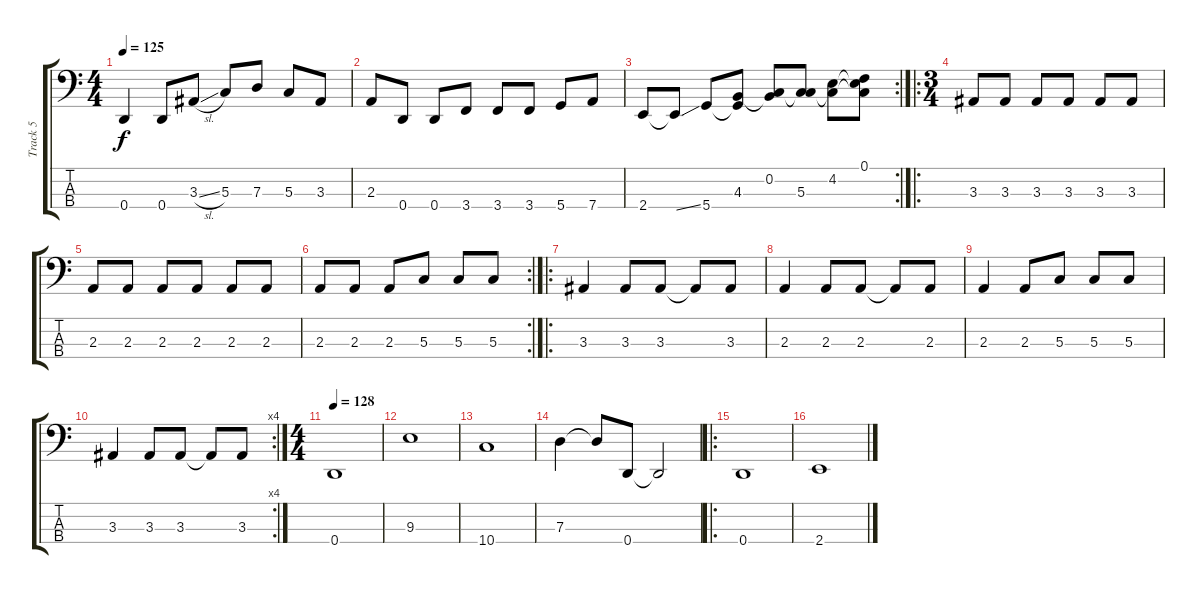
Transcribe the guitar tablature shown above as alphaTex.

\track ("Track 5" "Track 5") {instrument electricbassfinger}
\staff {score tabs}
\tuning (F2 C2 G1 D1) {hide}
\ts (4 4)
\tempo 125
\clef f4
\ks c
0.4.4{dy f} 0.4.8 3.3{sl}.8 5.3.8 7.3.8 5.3.8 3.3.8 |
2.3.8 0.4.8 0.4.8 3.4.8 3.4.8 3.4.8 5.4.8 7.4.8 |
\rc 2
2.4.8 2.4{ss t}.8 5.4.8 (4.3 5.4{t}).8 (0.2 4.3{t}).8 (0.2{t} 5.3).8 (4.2 5.3{t}).8 (0.1 4.2{t} 5.3{t}).8 |
\ro
\ts (3 4)
3.3.8 3.3.8 3.3.8 3.3.8 3.3.8 3.3.8 |
2.3.8 2.3.8 2.3.8 2.3.8 2.3.8 2.3.8 |
\rc 2
2.3.8 2.3.8 2.3.8 5.3.8 5.3.8 5.3.8 |
\ro
3.3.4 3.3.8 3.3.8 3.3{t}.8 3.3.8 |
2.3.4 2.3.8 2.3.8 2.3{t}.8 2.3.8 |
2.3.4 2.3.8 5.3.8 5.3.8 5.3.8 |
\rc 4
3.3.4 3.3.8 3.3.8 3.3{t}.8 3.3.8 |
\ts (4 4)
\tempo 128
0.4.1 |
9.3.1 |
10.4.1 |
7.3.4 7.3{t}.8 0.4.8 0.4{t}.2 |
\ro
0.4.1 |
2.4.1
